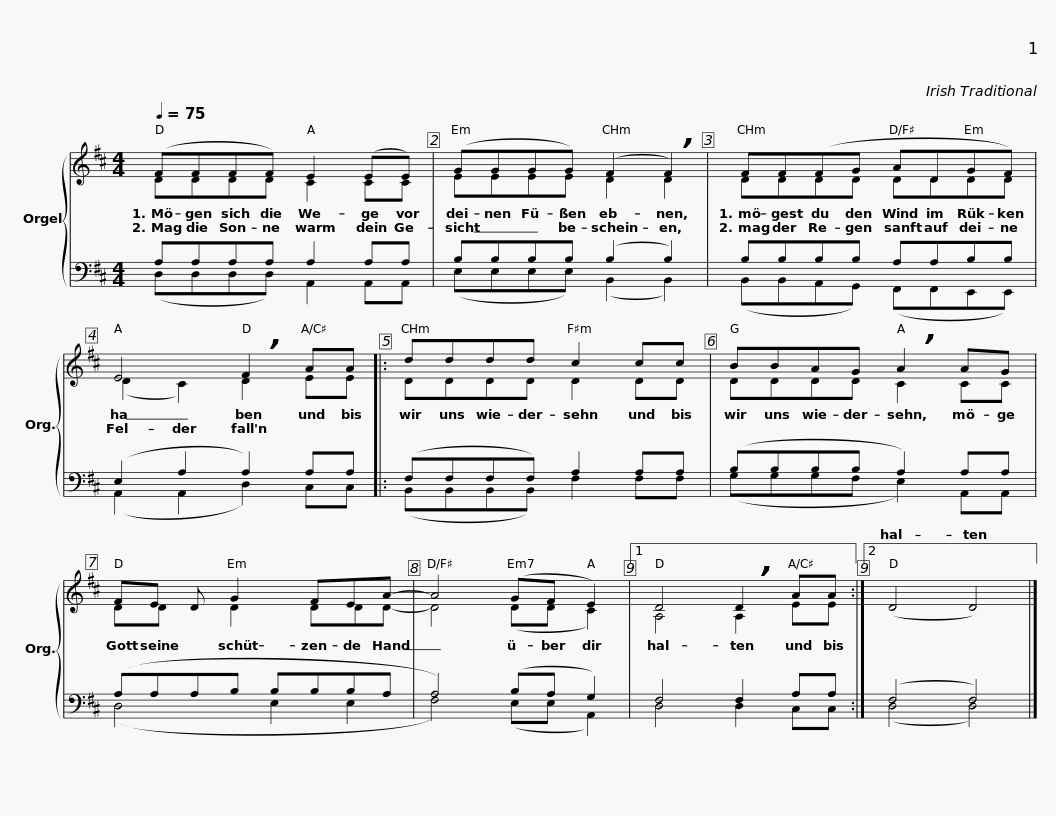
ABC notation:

X:1
%%score { ( 1 2 ) | ( 3 4 ) }
L:1/8
Q:1/4=75
M:4/4
I:linebreak $
K:D
V:1 treble
V:2 treble
V:3 bass
V:4 bass
V:1
 (FFFF) E2 (EE) | (GGGG) (F2 !breath!F2) |$ FF(FG ADGF) | E4 !breath!F2 AA |:$ dddd c2 cc | %5
 BBAG !breath!A2 AG |$ FE D G2 FEA- | A4 (GF E2) |1 D4 !breath!D2 AA :|2 (D4 D4) |] %10
V:2
 DDDD C2 CC | EEEE D2 D2 |$ DDDD DDDD | (D2 C2) D2 EE |:$ DDDD D2 DD | %5
 DDDD C2 CC |$ DD x D2 DDD- | D4 (DD C2) |1 A,4 A,2 EE :|2 x8 |] %10
V:3
 A,A,A,A, A,2 A,A, | B,B,B,B, (B,2 B,2) |$ B,B,B,B, A,A,B,B, | (E,2 A,2 A,2) A,A, |:$ (F,F,F,F,) A,2 A,A, | %5
 (B,B,B,B, A,2) A,A, |$ (A,A,A,B, B,B,B,A, | A,4) (B,A, G,2) |1 F,4 F,2 A,A, :|2 (F,4 F,4) |] %10
V:4
 (D,D,D,D,) A,,2 A,,A,, | (E,E,E,E,) (B,,2 B,,2) |$ (B,,B,,A,,G,,) (F,,F,,E,,E,,) | (A,,2 A,,2 D,2) C,C, |:$ (B,,B,,B,,B,,) F,2 F,F, | %5
 (G,G,G,F, E,2) A,,A,, |$ (D,4 E,2 E,2 | F,4) (E,E, A,,2) |1 D,4 D,2 C,C, :|2 (D,4 D,4) |] %10
